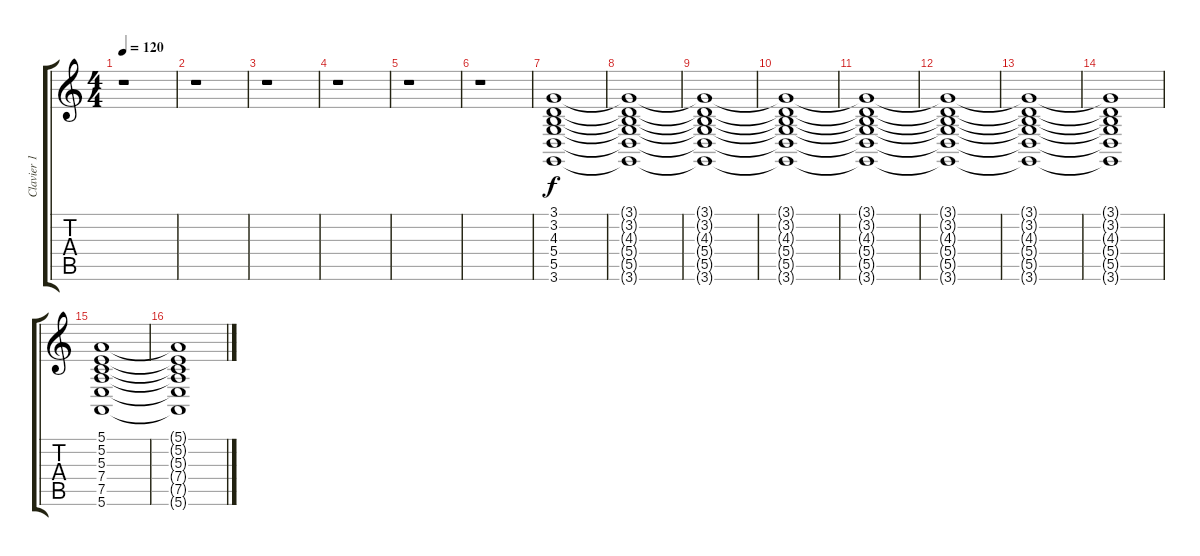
\track ("Clavier 1" "Clavier 1") {instrument stringensemble1}
\staff {score tabs}
\tuning (E4 B3 G3 D3 A2 E2) {hide}
\ts (4 4)
\tempo 120
\clef g2
\ks c
r.1{dy f} |
r.1 |
r.1 |
r.1 |
r.1 |
r.1 |
(3.1 3.2 4.3 5.4 5.5 3.6).1 |
(3.1{t} 3.2{t} 4.3{t} 5.4{t} 5.5{t} 3.6{t}).1 |
(3.1{t} 3.2{t} 4.3{t} 5.4{t} 5.5{t} 3.6{t}).1 |
(3.1{t} 3.2{t} 4.3{t} 5.4{t} 5.5{t} 3.6{t}).1 |
(3.1{t} 3.2{t} 4.3{t} 5.4{t} 5.5{t} 3.6{t}).1 |
(3.1{t} 3.2{t} 4.3{t} 5.4{t} 5.5{t} 3.6{t}).1 |
(3.1{t} 3.2{t} 4.3{t} 5.4{t} 5.5{t} 3.6{t}).1 |
(3.1{t} 3.2{t} 4.3{t} 5.4{t} 5.5{t} 3.6{t}).1 |
(5.1 5.2 5.3 7.4 7.5 5.6).1 |
(5.1{t} 5.2{t} 5.3{t} 7.4{t} 7.5{t} 5.6{t}).1
